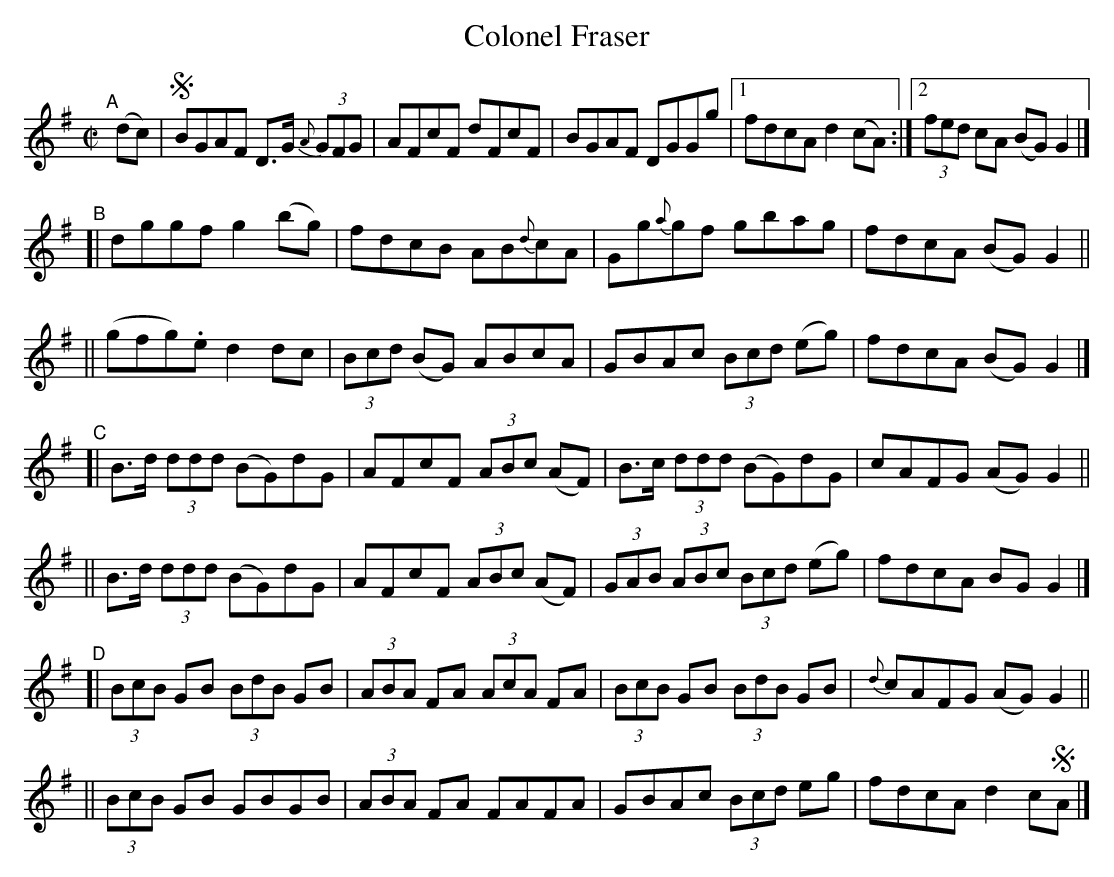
X:1
T: Colonel Fraser
M: C|
L: 1/8
K: G
"^A"[|]\
(dc) | !segno!BGAF D>G (3{A}GFG | AFcF dFcF | BGAF DGGg |\
[1 fdcA d2(cA) :|[2 (3fed cA (BG)G2 |]
"^B"
[| dggf g2(bg) | fdcB AB{d}cA | Gg{a}gf gbag | fdcA (BG)G2 ||
|| (gfg).e d2dc | (3Bcd (BG) ABcA | GBAc (3Bcd (eg) | fdcA (BG)G2 |]
"^C"\
[| B>d (3ddd (BG)dG | AFcF (3ABc (AF) | B>c (3ddd (BG)dG | cAFG (AG)G2 ||
|| B>d (3ddd (BG)dG | AFcF (3ABc (AF) | (3GAB (3ABc (3Bcd (eg) | fdcA BGG2 |]
"^D"\
[| (3BcB GB (3BdB GB | (3ABA FA (3AcA FA | (3 BcB GB (3BdB GB | {d}cAFG (AG)G2 ||
|| (3BcB GB GBGB | (3ABA FA FAFA | GBAc (3Bcd eg | fdcA d2 c!segno!A |]
